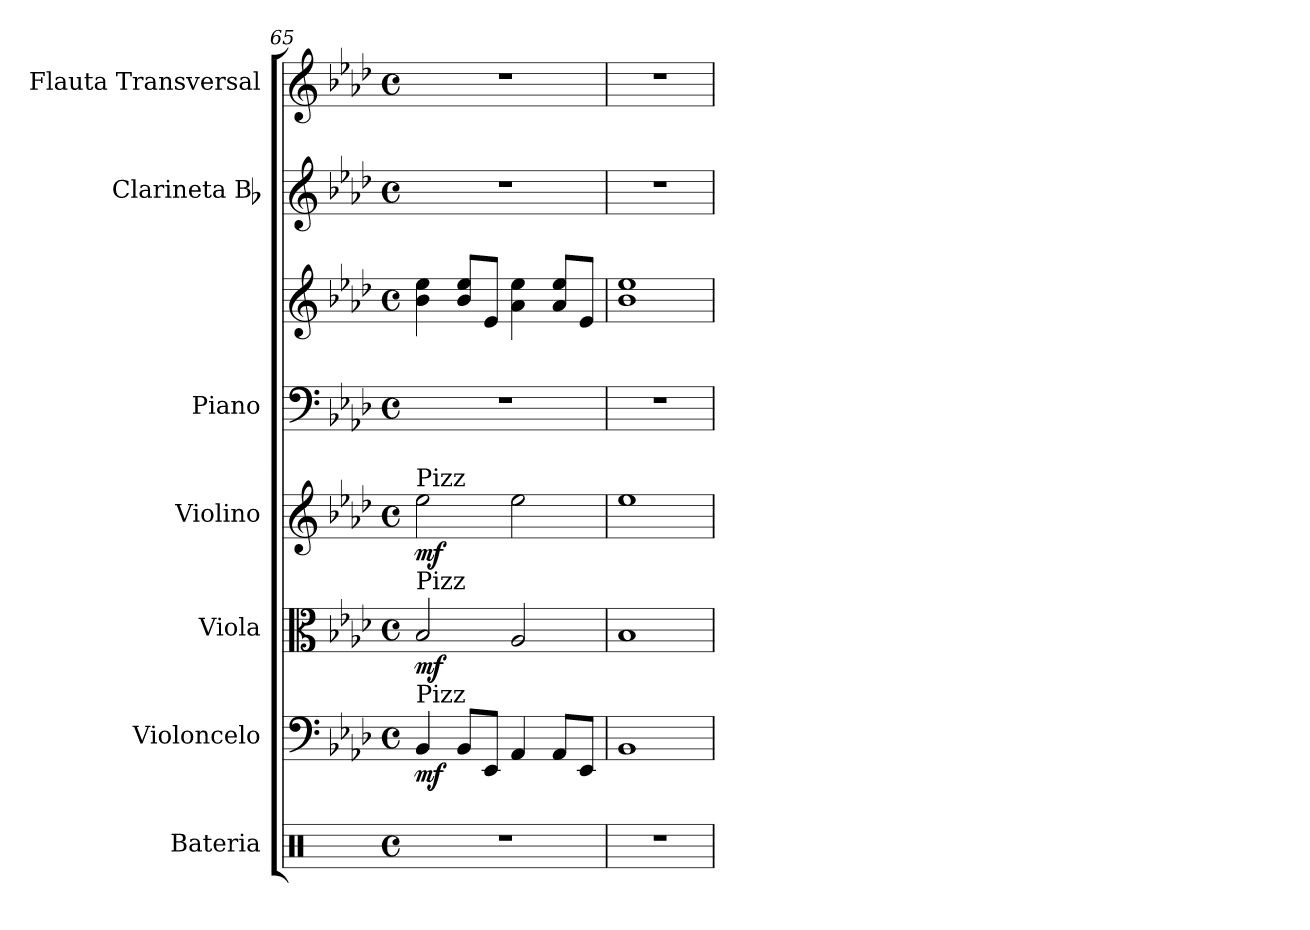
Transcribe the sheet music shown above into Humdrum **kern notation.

**kern	**kern	**dynam	**kern	**dynam	**kern	**dynam	**kern	**kern	**kern	**kern
*part7	*part6	*part6	*part5	*part5	*part4	*part4	*part3	*part3	*part2	*part1
*staff8	*staff7	*staff7	*staff6	*staff6	*staff5	*staff5	*staff4	*staff3	*staff2	*staff1
*I"Bateria	*I"Violoncelo	*	*I"Viola	*	*I"Violino	*	*I"Piano	*	*I"Clarineta Bb	*I"Flauta Transversal
*I'Bat.	*I'Vc.	*	*I'Vla	*	*I'Vln.	*	*I'Pno	*	*I'Cl. Bb	*I'Fl.
!!LO:PB:g=z
*clefX	*clefF4	*	*clefC3	*	*clefG2	*	*clefF4	*clefG2	*clefG2	*clefG2
*	*	*	*	*	*	*	*	*	*ITrd1c2	*
*k[]	*k[b-e-a-d-]	*	*k[b-e-a-d-]	*	*k[b-e-a-d-]	*	*k[b-e-a-d-]	*k[b-e-a-d-]	*k[b-e-a-d-g-c-]	*k[b-e-a-d-]
*M4/4	*M4/4	*	*M4/4	*	*M4/4	*	*M4/4	*M4/4	*M4/4	*M4/4
*met(c)	*met(c)	*	*met(c)	*	*met(c)	*	*met(c)	*met(c)	*met(c)	*met(c)
=65	=65	=65	=65	=65	=65	=65	=65	=65	=65	=65
!	!	!	!	!	!LO:TX:a:t=Pizz	!	!	!	!	!
!	!	!	!LO:TX:a:t=Pizz	!	!	!	!	!	!	!
!	!LO:TX:a:t=Pizz	!	!	!	!	!	!	!	!	!
!	!	!LO:DY:b	!	!LO:DY:b	!	!LO:DY:b	!	!	!	!
1r	4BB-/	mf	2B-/	mf	2ee-\	mf	1r	4b-\ 4ee-\	1r	1r
.	8BB-/L	.	.	.	.	.	.	8b-/ 8ee-/L	.	.
.	8EE-/J	.	.	.	.	.	.	8e-/J	.	.
.	4AA-/	.	2A-/	.	2ee-\	.	.	4a-\ 4ee-\	.	.
.	8AA-/L	.	.	.	.	.	.	8a-/ 8ee-/L	.	.
.	8EE-/J	.	.	.	.	.	.	8e-/J	.	.
=66	=66	=66	=66	=66	=66	=66	=66	=66	=66	=66
1r	1BB-	.	1B-	.	1ee-	.	1r	1b- 1ee-	1r	1r
=	=	=	=	=	=	=	=	=	=	=
*-	*-	*-	*-	*-	*-	*-	*-	*-	*-	*-
